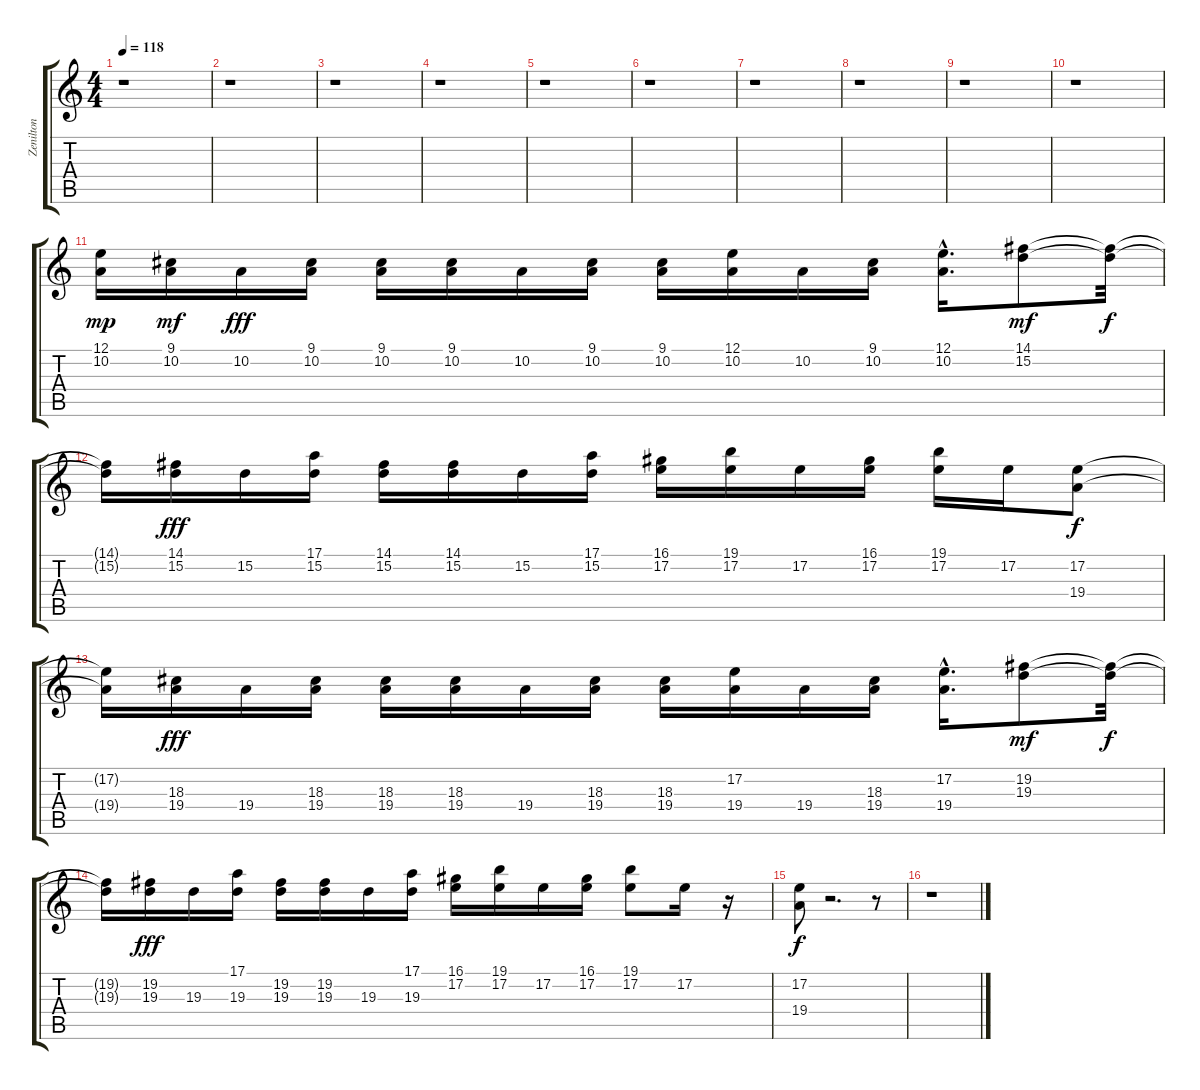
\track ("Zenilton" "Zenilton") {instrument tangoaccordion}
\staff {score tabs}
\tuning (E4 B3 G3 D3 A2 E2) {hide}
\ts (4 4)
\tempo 118
\clef g2
\ks c
r.1{dy mp} |
r.1 |
r.1 |
r.1 |
r.1 |
r.1 |
r.1 |
r.1 |
r.1 |
r.1 |
(12.1 10.2).16 (9.1 10.2).16{dy mf} 10.2.16{dy fff} (9.1 10.2).16 (9.1 10.2).16 (9.1 10.2).16 10.2.16 (9.1 10.2).16 (9.1 10.2).16 (12.1 10.2).16 10.2.16 (9.1 10.2).16 (12.1{hac} 10.2{hac}).16{d} (14.1 15.2).8{dy mf} (14.1{t} 15.2{t}).32{dy f} |
(14.1{t} 15.2{t}).16 (14.1 15.2).16{dy fff} 15.2.16 (17.1 15.2).16 (14.1 15.2).16 (14.1 15.2).16 15.2.16 (17.1 15.2).16 (16.1 17.2).16 (19.1 17.2).16 17.2.16 (16.1 17.2).16 (19.1 17.2).16 17.2.16 (17.2 19.4).8{dy f} |
(17.2{t} 19.4{t}).16 (18.3 19.4).16{dy fff} 19.4.16 (18.3 19.4).16 (18.3 19.4).16 (18.3 19.4).16 19.4.16 (18.3 19.4).16 (18.3 19.4).16 (17.2 19.4).16 19.4.16 (18.3 19.4).16 (17.2{hac} 19.4{hac}).16{d} (19.2 19.3).8{dy mf} (19.2{t} 19.3{t}).32{dy f} |
(19.2{t} 19.3{t}).16 (19.2 19.3).16{dy fff} 19.3.16 (17.1 19.3).16 (19.2 19.3).16 (19.2 19.3).16 19.3.16 (17.1 19.3).16 (16.1 17.2).16 (19.1 17.2).16 17.2.16 (16.1 17.2).16 (19.1 17.2).8 17.2.16 r.16 |
(17.2 19.4).8{dy f} r.2{d} r.8 |
r.1
